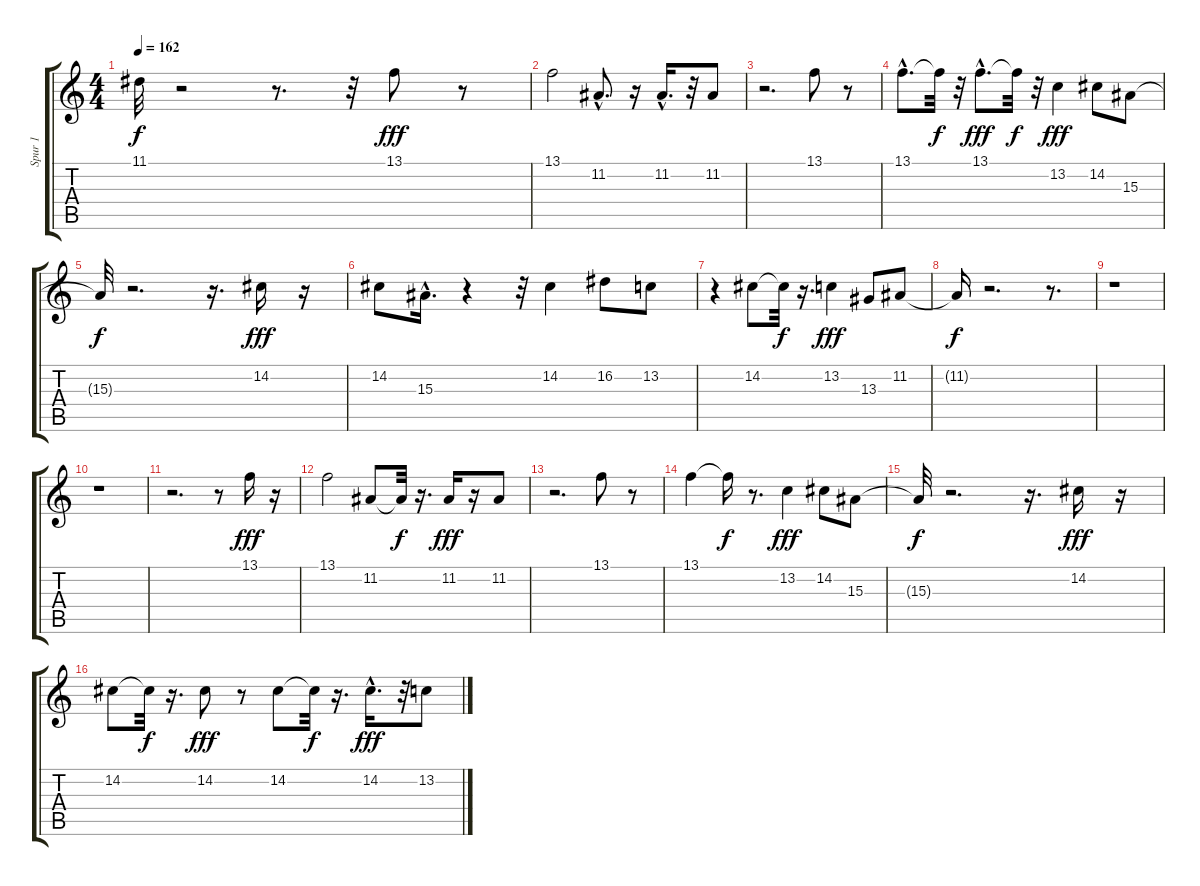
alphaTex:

\track ("Spur 1" "Spur 1") {instrument recorder}
\staff {score tabs}
\tuning (E4 B3 G3 D3 A2 E2) {hide}
\ts (4 4)
\tempo 162
\clef g2
\ks c
11.1{t}.32{dy f} r.2 r.8{d} r.32 13.1.8{dy fff} r.8 |
13.1.2 11.2{hac}.8{d} r.16 11.2{hac}.16{d} r.32 11.2.8 |
r.2{d} 13.1.8 r.8 |
13.1{hac}.8{d} 13.1{t}.32{dy f} r.32 13.1{hac}.8{d dy fff} 13.1{t}.32{dy f} r.32 13.2.4{dy fff} 14.2.8 15.3.8 |
15.3{t}.32{dy f} r.2{d} r.16{d} 14.2.16{dy fff} r.16 |
14.2.8 15.3{hac}.16{d} r.4 r.32 14.2.4 16.2.8 13.2.8 |
r.4 14.2.8 14.2{t}.32{dy f} r.16{d} 13.2.4{dy fff} 13.3.8 11.2.8 |
11.2{t}.16{dy f} r.2{d} r.8{d} |
r.1 |
r.1 |
r.2{d} r.8 13.1.16{dy fff} r.16 |
13.1.2 11.2.8 11.2{t}.32{dy f} r.16{d} 11.2.16{dy fff} r.16 11.2.8 |
r.2{d} 13.1.8 r.8 |
13.1.4 13.1{t}.16{dy f} r.8{d} 13.2.4{dy fff} 14.2.8 15.3.8 |
15.3{t}.32{dy f} r.2{d} r.16{d} 14.2.16{dy fff} r.16 |
14.2.8 14.2{t}.32{dy f} r.16{d} 14.2.8{dy fff} r.8 14.2.8 14.2{t}.32{dy f} r.16{d} 14.2{hac}.16{d dy fff} r.32 13.2.8
